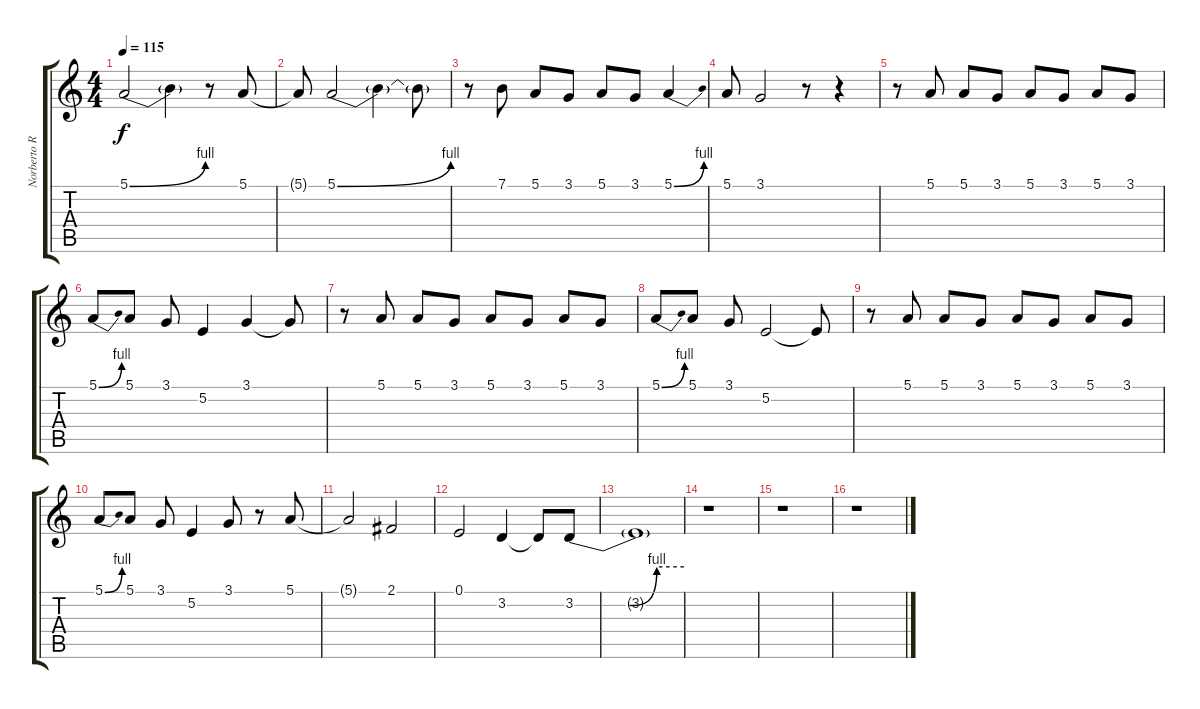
\track ("Norberto Rodriguez" "Norberto R") {instrument flute}
\staff {score tabs}
\tuning (E4 B3 G3 D3 A2 E2) {hide}
\ts (4 4)
\tempo 115
\clef g2
\ks c
5.1{be (bend 0 0 60 4)}.2{dy f} 5.1{t}.4 r.8 5.1.8 |
5.1{t}.8 5.1{be (bend 0 0 60 4)}.2 5.1{t}.4 5.1{t}.8 |
r.8 7.1.8 5.1.8 3.1.8 5.1.8 3.1.8 5.1{be (bend 0 0 60 4)}.4 |
5.1.8 3.1.2 r.8 r.4 |
r.8 5.1.8 5.1.8 3.1.8 5.1.8 3.1.8 5.1.8 3.1.8 |
5.1{be (bend 0 0 60 4)}.8 5.1.8 3.1.8 5.2.4 3.1.4 3.1{t}.8 |
r.8 5.1.8 5.1.8 3.1.8 5.1.8 3.1.8 5.1.8 3.1.8 |
5.1{be (bend 0 0 60 4)}.8 5.1.8 3.1.8 5.2.2 5.2{t}.8 |
r.8 5.1.8 5.1.8 3.1.8 5.1.8 3.1.8 5.1.8 3.1.8 |
5.1{be (bend 0 0 60 4)}.8 5.1.8 3.1.8 5.2.4 3.1.8 r.8 5.1.8 |
5.1{t}.2 2.1.2 |
0.1.2 3.2.4 3.2{t}.8 3.2{be (custom 0 0 30 0 45 4 60 4)}.8 |
3.2{t}.1 |
r.1 |
r.1 |
r.1
